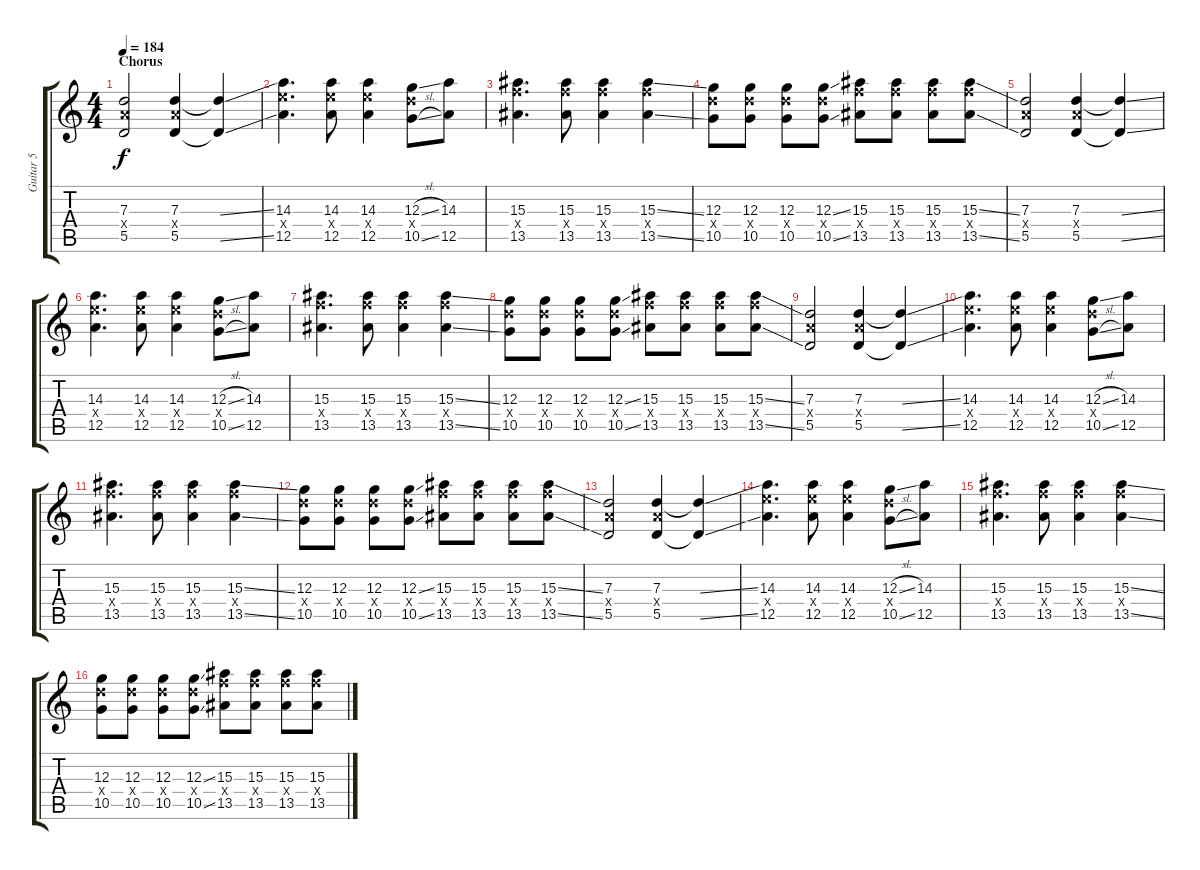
\track ("Guitar 5" "Guitar 5") {instrument distortionguitar}
\staff {score tabs}
\tuning (E4 B3 G3 D3 A2 D2) {hide}
\ts (4 4)
\section ("" "Chorus")
\tempo 184
\clef g2
\ks c
(7.3 7.4{x} 5.5).2{dy f} (7.3 7.4{x} 5.5).4 (7.3{ss t} 5.5{ss t}).4 |
(14.3 14.4{x} 12.5).4{d} (14.3 14.4{x} 12.5).8 (14.3 14.4{x} 12.5).4 (12.3{sl} 12.4{x} 10.5{sl}).8 (14.3 12.5).8 |
(15.3 15.4{x} 13.5).4{d} (15.3 15.4{x} 13.5).8 (15.3 15.4{x} 13.5).4 (15.3{ss} 15.4{x} 13.5{ss}).4 |
(12.3 12.4{x} 10.5).8 (12.3 12.4{x} 10.5).8 (12.3 12.4{x} 10.5).8 (12.3{ss} 12.4{x} 10.5{ss}).8 (15.3 15.4{x} 13.5).8 (15.3 15.4{x} 13.5).8 (15.3 15.4{x} 13.5).8 (15.3{ss} 15.4{x} 13.5{ss}).8 |
(7.3 7.4{x} 5.5).2 (7.3 7.4{x} 5.5).4 (7.3{ss t} 5.5{ss t}).4 |
(14.3 14.4{x} 12.5).4{d} (14.3 14.4{x} 12.5).8 (14.3 14.4{x} 12.5).4 (12.3{sl} 12.4{x} 10.5{sl}).8 (14.3 12.5).8 |
(15.3 15.4{x} 13.5).4{d} (15.3 15.4{x} 13.5).8 (15.3 15.4{x} 13.5).4 (15.3{ss} 15.4{x} 13.5{ss}).4 |
(12.3 12.4{x} 10.5).8 (12.3 12.4{x} 10.5).8 (12.3 12.4{x} 10.5).8 (12.3{ss} 12.4{x} 10.5{ss}).8 (15.3 15.4{x} 13.5).8 (15.3 15.4{x} 13.5).8 (15.3 15.4{x} 13.5).8 (15.3{ss} 15.4{x} 13.5{ss}).8 |
(7.3 7.4{x} 5.5).2 (7.3 7.4{x} 5.5).4 (7.3{ss t} 5.5{ss t}).4 |
(14.3 14.4{x} 12.5).4{d} (14.3 14.4{x} 12.5).8 (14.3 14.4{x} 12.5).4 (12.3{sl} 12.4{x} 10.5{sl}).8 (14.3 12.5).8 |
(15.3 15.4{x} 13.5).4{d} (15.3 15.4{x} 13.5).8 (15.3 15.4{x} 13.5).4 (15.3{ss} 15.4{x} 13.5{ss}).4 |
(12.3 12.4{x} 10.5).8 (12.3 12.4{x} 10.5).8 (12.3 12.4{x} 10.5).8 (12.3{ss} 12.4{x} 10.5{ss}).8 (15.3 15.4{x} 13.5).8 (15.3 15.4{x} 13.5).8 (15.3 15.4{x} 13.5).8 (15.3{ss} 15.4{x} 13.5{ss}).8 |
(7.3 7.4{x} 5.5).2 (7.3 7.4{x} 5.5).4 (7.3{ss t} 5.5{ss t}).4 |
(14.3 14.4{x} 12.5).4{d} (14.3 14.4{x} 12.5).8 (14.3 14.4{x} 12.5).4 (12.3{sl} 12.4{x} 10.5{sl}).8 (14.3 12.5).8 |
(15.3 15.4{x} 13.5).4{d} (15.3 15.4{x} 13.5).8 (15.3 15.4{x} 13.5).4 (15.3{ss} 15.4{x} 13.5{ss}).4 |
(12.3 12.4{x} 10.5).8 (12.3 12.4{x} 10.5).8 (12.3 12.4{x} 10.5).8 (12.3{ss} 12.4{x} 10.5{ss}).8 (15.3 15.4{x} 13.5).8 (15.3 15.4{x} 13.5).8 (15.3 15.4{x} 13.5).8 (15.3{ss} 15.4{x} 13.5{ss}).8
